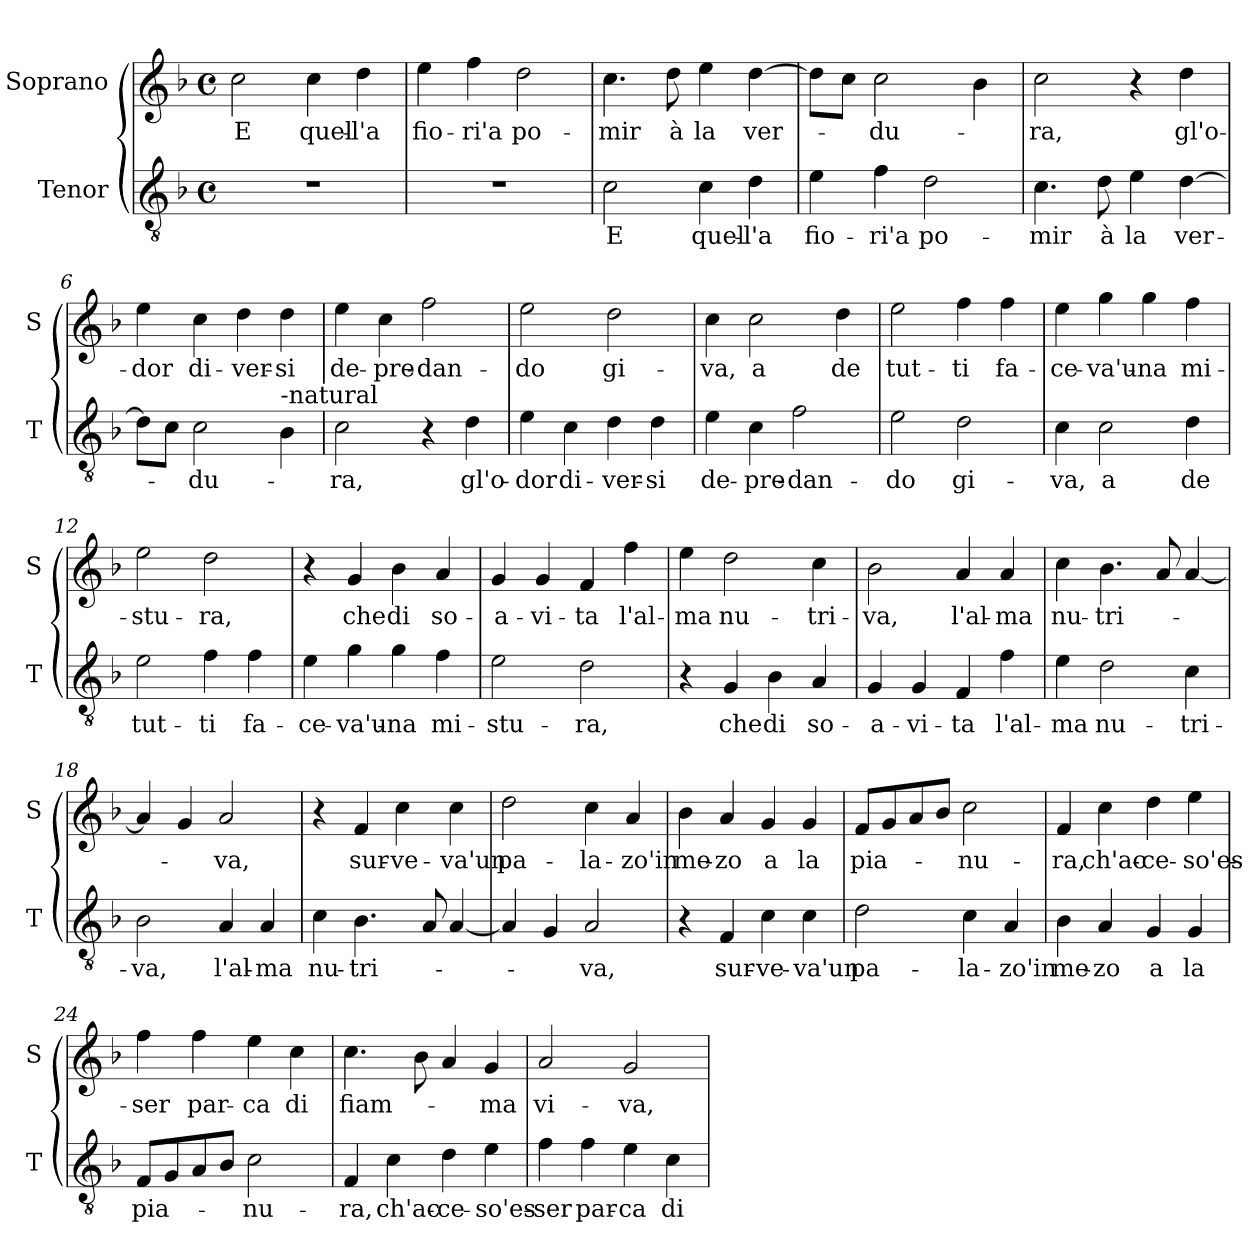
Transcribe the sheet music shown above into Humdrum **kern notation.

**kern	**text	**kern	**text
*part2	*part2	*part1	*part1
*staff2	*staff2	*staff1	*staff1
*I"Tenor	*	*I"Soprano	*
*I'T	*	*I'S	*
*clefGv2	*	*clefG2	*
*k[b-]	*	*k[b-]	*
*F:	*	*F:	*
*M4/4	*	*M4/4	*
*met(c)	*	*met(c)	*
=1	=1	=1	=1
!	!	!	!LO:LY:b
1r	.	2cc\	E
!	!	!	!LO:LY:b
.	.	4cc\	quel-
!	!	!	!LO:LY:b
.	.	4dd\	-l'a
=2	=2	=2	=2
!	!	!	!LO:LY:b
1r	.	4ee\	fio-
!	!	!	!LO:LY:b
.	.	4ff\	-ri'a
!	!	!	!LO:LY:b
.	.	2dd\	po-
=3	=3	=3	=3
!	!LO:LY:b	!	!LO:LY:b
2c\	E	4.cc\	-mir
!	!	!	!LO:LY:b
.	.	8dd\	à
!	!LO:LY:b	!	!LO:LY:b
4c\	quel-	4ee\	la
!	!LO:LY:b	!	!LO:LY:b
4d\	-l'a	[4dd\	ver-
=4	=4	=4	=4
!	!LO:LY:b	!	!
4e\	fio-	8dd\L]	.
.	.	8cc\J	.
!	!LO:LY:b	!	!LO:LY:b
4f\	-ri'a	2cc\	-du-
!	!LO:LY:b	!	!
2d\	po-	.	.
.	.	4b-\	.
!!LO:LB:g=z
=5	=5	=5	=5
!	!LO:LY:b	!	!LO:LY:b
4.c\	-mir	2cc\	-ra,
!	!LO:LY:b	!	!
8d\	à	.	.
!	!LO:LY:b	!	!
4e\	la	4r	.
!	!LO:LY:b	!	!LO:LY:b
[4d\	ver-	4dd\	gl'o-
=6	=6	=6	=6
!	!	!	!LO:LY:b
8d\L]	.	4ee\	-dor
8c\J	.	.	.
!	!LO:LY:b	!	!LO:LY:b
2c\	-du-	4cc\	di-
!	!	!	!LO:LY:b
.	.	4dd\	-ver-
!LO:TX:a:t=-natural	!	!	!
!	!	!	!LO:LY:b
4B-\	.	4dd\	-si
=7	=7	=7	=7
!	!LO:LY:b	!	!LO:LY:b
2c\	-ra,	4ee\	de-
!	!	!	!LO:LY:b
.	.	4cc\	-pre-
!	!	!	!LO:LY:b
4r	.	2ff\	-dan-
!	!LO:LY:b	!	!
4d\	gl'o-	.	.
=8	=8	=8	=8
!	!LO:LY:b	!	!LO:LY:b
4e\	-dor	2ee\	-do
!	!LO:LY:b	!	!
4c\	di-	.	.
!	!LO:LY:b	!	!LO:LY:b
4d\	-ver-	2dd\	gi-
!	!LO:LY:b	!	!
4d\	-si	.	.
=9	=9	=9	=9
!	!LO:LY:b	!	!LO:LY:b
4e\	de-	4cc\	-va,
!	!LO:LY:b	!	!LO:LY:b
4c\	-pre-	2cc\	a
!	!LO:LY:b	!	!
2f\	-dan-	.	.
!	!	!	!LO:LY:b
.	.	4dd\	de
!!LO:LB:g=z
=10	=10	=10	=10
!	!LO:LY:b	!	!LO:LY:b
2e\	-do	2ee\	tut-
!	!LO:LY:b	!	!LO:LY:b
2d\	gi-	4ff\	-ti
!	!	!	!LO:LY:b
.	.	4ff\	fa-
=11	=11	=11	=11
!	!LO:LY:b	!	!LO:LY:b
4c\	-va,	4ee\	-ce-
!	!LO:LY:b	!	!LO:LY:b
2c\	a	4gg\	-va'u-
!	!	!	!LO:LY:b
.	.	4gg\	-na
!	!LO:LY:b	!	!LO:LY:b
4d\	de	4ff\	mi-
=12	=12	=12	=12
!	!LO:LY:b	!	!LO:LY:b
2e\	tut-	2ee\	-stu-
!	!LO:LY:b	!	!LO:LY:b
4f\	-ti	2dd\	-ra,
!	!LO:LY:b	!	!
4f\	fa-	.	.
=13	=13	=13	=13
!	!LO:LY:b	!	!
4e\	-ce-	4r	.
!	!LO:LY:b	!	!LO:LY:b
4g\	-va'u-	4g/	che
!	!LO:LY:b	!	!LO:LY:b
4g\	-na	4b-\	di
!	!LO:LY:b	!	!LO:LY:b
4f\	mi-	4a/	so-
=14	=14	=14	=14
!	!LO:LY:b	!	!LO:LY:b
2e\	-stu-	4g/	-a-
!	!	!	!LO:LY:b
.	.	4g/	-vi-
!	!LO:LY:b	!	!LO:LY:b
2d\	-ra,	4f/	-ta
!	!	!	!LO:LY:b
.	.	4ff\	l'al-
!!LO:LB:g=z
=15	=15	=15	=15
!	!	!	!LO:LY:b
4r	.	4ee\	-ma
!	!LO:LY:b	!	!LO:LY:b
4G/	che	2dd\	nu-
!	!LO:LY:b	!	!
4B-\	di	.	.
!	!LO:LY:b	!	!LO:LY:b
4A/	so-	4cc\	-tri-
=16	=16	=16	=16
!	!LO:LY:b	!	!LO:LY:b
4G/	-a-	2b-\	-va,
!	!LO:LY:b	!	!
4G/	-vi-	.	.
!	!LO:LY:b	!	!LO:LY:b
4F/	-ta	4a/	l'al-
!	!LO:LY:b	!	!LO:LY:b
4f\	l'al-	4a/	-ma
=17	=17	=17	=17
!	!LO:LY:b	!	!LO:LY:b
4e\	-ma	4cc\	nu-
!	!LO:LY:b	!	!LO:LY:b
2d\	nu-	4.b-\	-tri-
.	.	8a/	.
!	!LO:LY:b	!	!
4c\	-tri-	[4a/	.
=18	=18	=18	=18
!	!LO:LY:b	!	!
2B-\	-va,	4a/]	.
.	.	4g/	.
!	!LO:LY:b	!	!LO:LY:b
4A/	l'al-	2a/	-va,
!	!LO:LY:b	!	!
4A/	-ma	.	.
=19	=19	=19	=19
!	!LO:LY:b	!	!
4c\	nu-	4r	.
!	!LO:LY:b	!	!LO:LY:b
4.B-\	-tri-	4f/	sur-
!	!	!	!LO:LY:b
.	.	4cc\	-ve-
8A/	.	.	.
!	!	!	!LO:LY:b
[4A/	.	4cc\	-va'un
!!LO:LB:g=z
=20	=20	=20	=20
!	!	!	!LO:LY:b
4A/]	.	2dd\	pa-
4G/	.	.	.
!	!LO:LY:b	!	!LO:LY:b
2A/	-va,	4cc\	-la-
!	!	!	!LO:LY:b
.	.	4a/	-zo'in
=21	=21	=21	=21
!	!	!	!LO:LY:b
4r	.	4b-\	me-
!	!LO:LY:b	!	!LO:LY:b
4F/	sur-	4a/	-zo
!	!LO:LY:b	!	!LO:LY:b
4c\	-ve-	4g/	a
!	!LO:LY:b	!	!LO:LY:b
4c\	-va'un	4g/	la
=22	=22	=22	=22
!	!LO:LY:b	!	!LO:LY:b
2d\	pa-	8f/L	pia-
.	.	8g/	.
.	.	8a/	.
.	.	8b-/J	.
!	!LO:LY:b	!	!LO:LY:b
4c\	-la-	2cc\	-nu-
!	!LO:LY:b	!	!
4A/	-zo'in	.	.
=23	=23	=23	=23
!	!LO:LY:b	!	!LO:LY:b
4B-\	me-	4f/	-ra,
!	!LO:LY:b	!	!LO:LY:b
4A/	-zo	4cc\	ch'ac-
!	!LO:LY:b	!	!LO:LY:b
4G/	a	4dd\	-ce-
!	!LO:LY:b	!	!LO:LY:b
4G/	la	4ee\	-so'es-
=24	=24	=24	=24
!	!LO:LY:b	!	!LO:LY:b
8F/L	pia-	4ff\	-ser
8G/	.	.	.
!	!	!	!LO:LY:b
8A/	.	4ff\	par-
8B-/J	.	.	.
!	!LO:LY:b	!	!LO:LY:b
2c\	-nu-	4ee\	-ca
!	!	!	!LO:LY:b
.	.	4cc\	di
!!LO:PB:g=z
=25	=25	=25	=25
!	!LO:LY:b	!	!LO:LY:b
4F/	-ra,	4.cc\	fiam-
!	!LO:LY:b	!	!
4c\	ch'ac-	.	.
.	.	8b-\	.
!	!LO:LY:b	!	!
4d\	-ce-	4a/	.
!	!LO:LY:b	!	!LO:LY:b
4e\	-so'es-	4g/	-ma
=26	=26	=26	=26
!	!LO:LY:b	!	!LO:LY:b
4f\	-ser	2a/	vi-
!	!LO:LY:b	!	!
4f\	par-	.	.
!	!LO:LY:b	!	!LO:LY:b
4e\	-ca	2g/	-va,
!	!LO:LY:b	!	!
4c\	di	.	.
=	=	=	=
*-	*-	*-	*-
